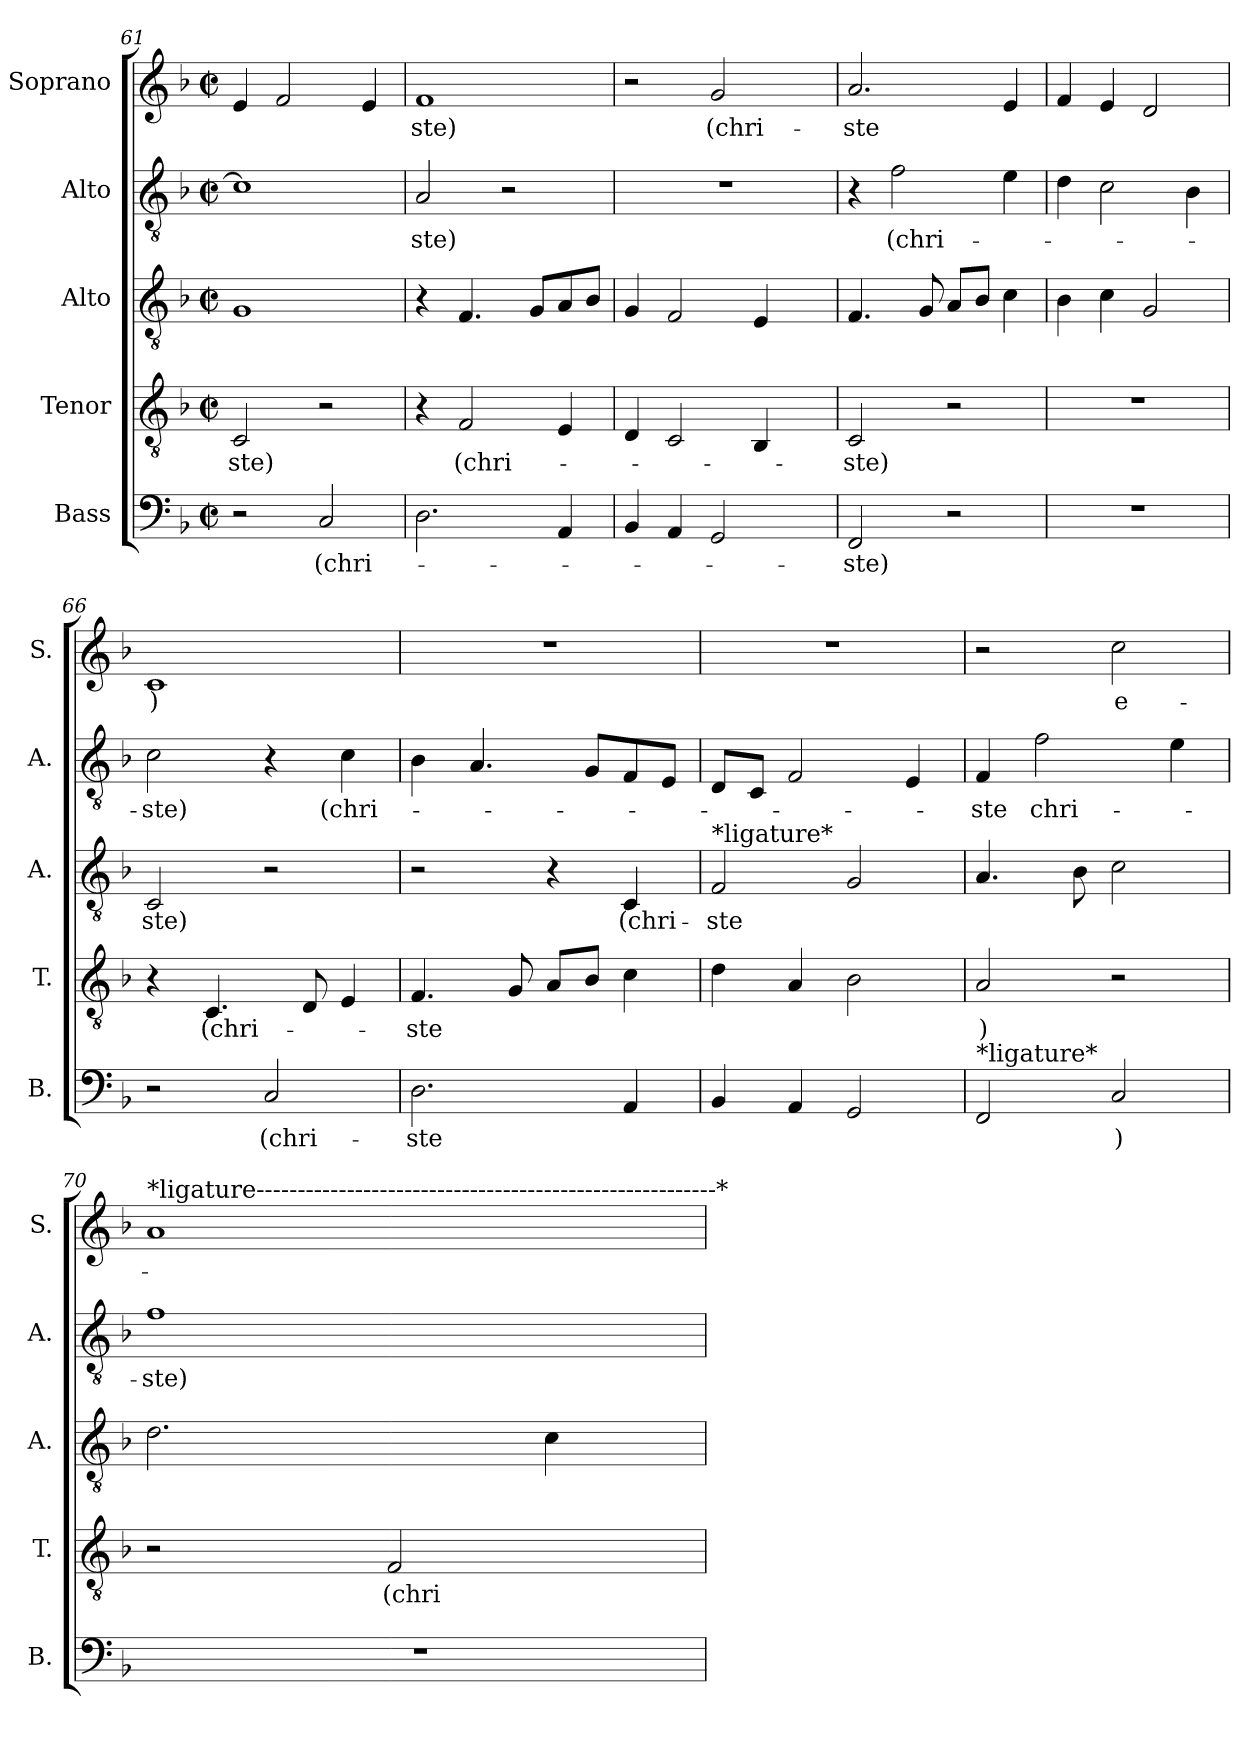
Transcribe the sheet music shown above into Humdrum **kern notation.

**kern	**text	**kern	**text	**kern	**text	**kern	**text	**kern	**text
*part5	*part5	*part4	*part4	*part3	*part3	*part2	*part2	*part1	*part1
*staff5	*staff5	*staff4	*staff4	*staff3	*staff3	*staff2	*staff2	*staff1	*staff1
*I"Bass	*	*I"Tenor	*	*I"Alto	*	*I"Alto	*	*I"Soprano	*
*I'B.	*	*I'T.	*	*I'A.	*	*I'A.	*	*I'S.	*
*clefF4	*	*clefGv2	*	*clefGv2	*	*clefGv2	*	*clefG2	*
*k[b-]	*	*k[b-]	*	*k[b-]	*	*k[b-]	*	*k[b-]	*
*M2/2	*	*M2/2	*	*M2/2	*	*M2/2	*	*M2/2	*
*met(c|)	*	*met(c|)	*	*met(c|)	*	*met(c|)	*	*met(c|)	*
=61	=61	=61	=61	=61	=61	=61	=61	=61	=61
!	!	!	!LO:LY:b	!	!	!	!	!	!
2r	.	2C/	-ste)	1G	.	1c]	.	4e/	.
.	.	.	.	.	.	.	.	2f/	.
!	!LO:LY:b	!	!	!	!	!	!	!	!
2C/	(chri-	2r	.	.	.	.	.	.	.
.	.	.	.	.	.	.	.	4e/	.
=62	=62	=62	=62	=62	=62	=62	=62	=62	=62
!	!	!	!	!	!	!	!LO:LY:b	!	!LO:LY:b
2.D\	.	4r	.	4r	.	2A/	-ste)	1f	-ste)
!	!	!	!LO:LY:b	!	!	!	!	!	!
.	.	2F/	(chri-	4.F/	.	.	.	.	.
.	.	.	.	.	.	2r	.	.	.
.	.	.	.	8G/L	.	.	.	.	.
4AA/	.	4E/	.	8A/	.	.	.	.	.
.	.	.	.	8B-/J	.	.	.	.	.
=63	=63	=63	=63	=63	=63	=63	=63	=63	=63
4BB-/	.	4D/	.	4G/	.	1r	.	2r	.
4AA/	.	2C/	.	2F/	.	.	.	.	.
!	!	!	!	!	!	!	!	!	!LO:LY:b
2GG/	.	.	.	.	.	.	.	2g/	(chri-
.	.	4BB-/	.	4E/	.	.	.	.	.
=64	=64	=64	=64	=64	=64	=64	=64	=64	=64
!	!LO:LY:b	!	!LO:LY:b	!	!	!	!	!	!LO:LY:b
2FF/	-ste)	2C/	-ste)	4.F/	.	4r	.	2.a/	-ste
!	!	!	!	!	!	!	!LO:LY:b	!	!
.	.	.	.	.	.	2f\	(chri-	.	.
.	.	.	.	8G/	.	.	.	.	.
2r	.	2r	.	8A/L	.	.	.	.	.
.	.	.	.	8B-/J	.	.	.	.	.
.	.	.	.	4c\	.	4e\	.	4e/	.
=65	=65	=65	=65	=65	=65	=65	=65	=65	=65
1r	.	1r	.	4B-\	.	4d\	.	4f/	.
.	.	.	.	4c\	.	2c\	.	4e/	.
.	.	.	.	2G/	.	.	.	2d/	.
.	.	.	.	.	.	4B-\	.	.	.
=66	=66	=66	=66	=66	=66	=66	=66	=66	=66
!	!	!	!	!	!LO:LY:b	!	!LO:LY:b	!	!LO:LY:b
2r	.	4r	.	2C/	-ste)	2c\	-ste)	1c	)
!	!	!	!LO:LY:b	!	!	!	!	!	!
.	.	4.C/	(chri-	.	.	.	.	.	.
!	!LO:LY:b	!	!	!	!	!	!	!	!
2C/	(chri-	.	.	2r	.	4r	.	.	.
.	.	8D/	.	.	.	.	.	.	.
!	!	!	!	!	!	!	!LO:LY:b	!	!
.	.	4E/	.	.	.	4c\	(chri-	.	.
=67	=67	=67	=67	=67	=67	=67	=67	=67	=67
!	!LO:LY:b	!	!LO:LY:b	!	!	!	!	!	!
2.D\	-ste	4.F/	-ste	2r	.	4B-\	.	1r	.
.	.	.	.	.	.	4.A/	.	.	.
.	.	8G/	.	.	.	.	.	.	.
.	.	8A/L	.	4r	.	.	.	.	.
.	.	8B-/J	.	.	.	8G/L	.	.	.
!	!	!	!	!	!LO:LY:b	!	!	!	!
4AA/	.	4c\	.	4C/	(chri-	8F/	.	.	.
.	.	.	.	.	.	8E/J	.	.	.
=68	=68	=68	=68	=68	=68	=68	=68	=68	=68
!	!	!	!	!LO:TX:a:t=*ligature*	!	!	!	!	!
!	!	!	!	!	!LO:LY:b	!	!	!	!
4BB-/	.	4d\	.	2F/	-ste	8D/L	.	1r	.
.	.	.	.	.	.	8C/J	.	.	.
4AA/	.	4A/	.	.	.	2F/	.	.	.
2GG/	.	2B-\	.	2G/	.	.	.	.	.
.	.	.	.	.	.	4E/	.	.	.
=69	=69	=69	=69	=69	=69	=69	=69	=69	=69
!LO:TX:a:t=*ligature*	!	!	!	!	!	!	!	!	!
!	!	!	!LO:LY:b	!	!	!	!LO:LY:b	!	!
2FF/	.	2A/	)	4.A/	.	4F/	ste	2r	.
!	!	!	!	!	!	!	!LO:LY:b	!	!
.	.	.	.	.	.	2f\	chri-	.	.
.	.	.	.	8B-\	.	.	.	.	.
!	!LO:LY:b	!	!	!	!	!	!	!	!LO:LY:b
2C/	)	2r	.	2c\	.	.	.	2cc\	e-
.	.	.	.	.	.	4e\	.	.	.
=70	=70	=70	=70	=70	=70	=70	=70	=70	=70
!	!	!	!	!	!	!	!	!LO:TX:a:t=*ligature--------------------------------------------------------*	!
!	!	!	!	!	!	!	!LO:LY:b	!	!
1r	.	2r	.	2.d\	.	1f	-ste)	1a	.
!	!	!	!LO:LY:b	!	!	!	!	!	!
.	.	2F/	(chri-	.	.	.	.	.	.
.	.	.	.	4c\	.	.	.	.	.
=	=	=	=	=	=	=	=	=	=
*-	*-	*-	*-	*-	*-	*-	*-	*-	*-
